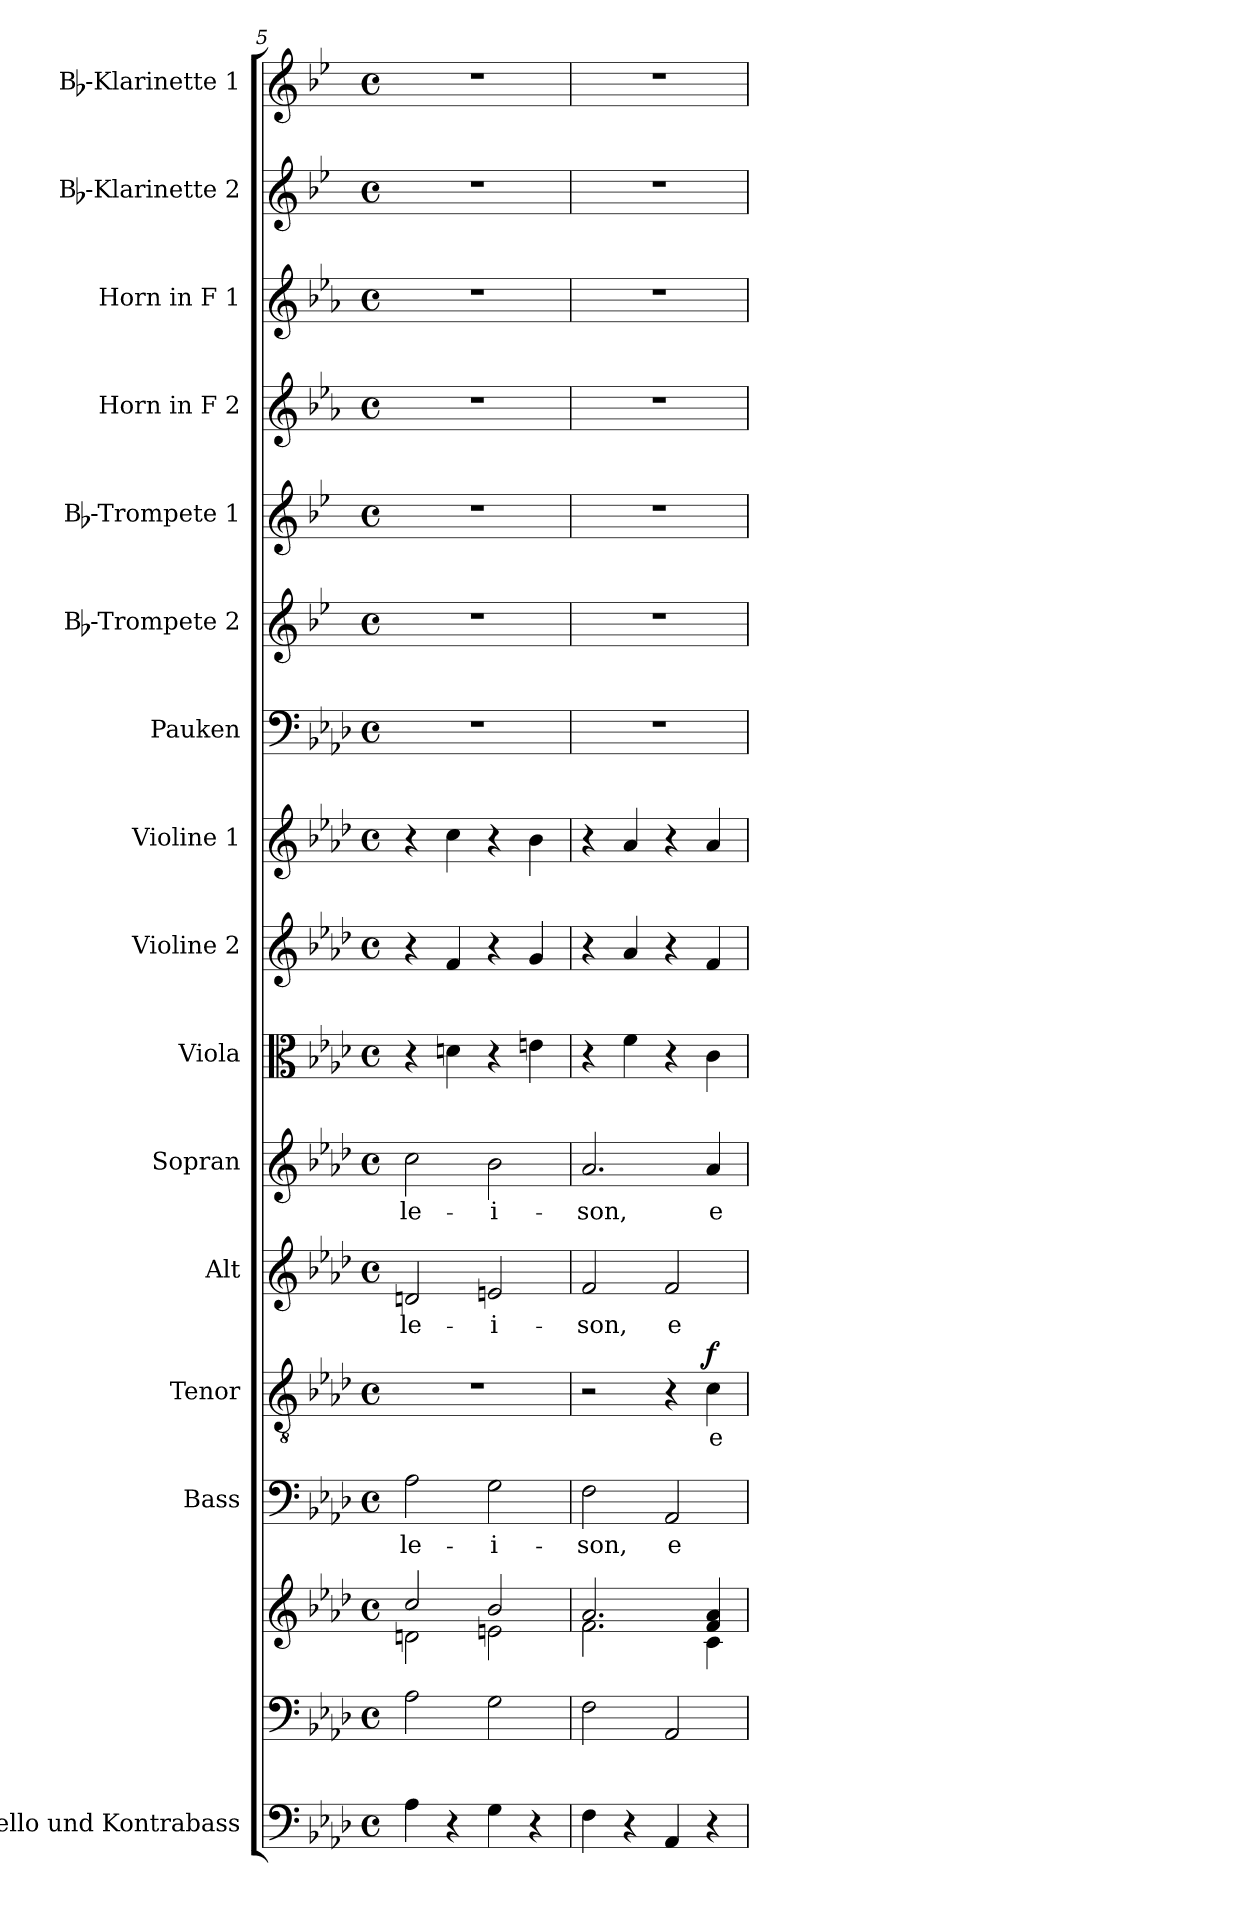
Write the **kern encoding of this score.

**kern	**kern	**kern	**kern	**text	**kern	**text	**dynam	**kern	**text	**kern	**text	**kern	**kern	**kern	**kern	**kern	**kern	**kern	**kern	**kern	**kern
*part16	*part15	*part15	*part14	*part14	*part13	*part13	*part13	*part12	*part12	*part11	*part11	*part10	*part9	*part8	*part7	*part6	*part5	*part4	*part3	*part2	*part1
*staff17	*staff16	*staff15	*staff14	*staff14	*staff13	*staff13	*staff13	*staff12	*staff12	*staff11	*staff11	*staff10	*staff9	*staff8	*staff7	*staff6	*staff5	*staff4	*staff3	*staff2	*staff1
*I"Cello und Kontrabass	*	*	*I"Bass	*	*I"Tenor	*	*	*I"Alt	*	*I"Sopran	*	*I"Viola	*I"Violine 2	*I"Violine 1	*I"Pauken	*I"Bb-Trompete 2	*I"Bb-Trompete 1	*I"Horn in F 2	*I"Horn in F 1	*I"Bb-Klarinette 2	*I"Bb-Klarinette 1
*I'Kb.	*	*	*I'B.	*	*I'T.	*	*	*I'A.	*	*I'S.	*	*I'Vla.	*I'Vl. 2	*I'Vl. 1	*I'Pk.	*I'Bb Trp. 2	*I'Bb Trp. 1	*	*	*I'Bb Kl. 2	*I'Bb Kl. 1
*clefF4	*clefF4	*clefG2	*clefF4	*	*clefGv2	*	*	*clefG2	*	*clefG2	*	*clefC3	*clefG2	*clefG2	*clefF4	*clefG2	*clefG2	*clefG2	*clefG2	*clefG2	*clefG2
*ITrd7c12	*	*	*	*	*	*	*	*	*	*	*	*	*	*	*	*ITrd1c2	*ITrd1c2	*ITrd4c7	*ITrd4c7	*ITrd1c2	*ITrd1c2
*k[b-e-a-d-]	*k[b-e-a-d-]	*k[b-e-a-d-]	*k[b-e-a-d-]	*	*k[b-e-a-d-]	*	*	*k[b-e-a-d-]	*	*k[b-e-a-d-]	*	*k[b-e-a-d-]	*k[b-e-a-d-]	*k[b-e-a-d-]	*k[b-e-a-d-]	*k[b-e-a-d-]	*k[b-e-a-d-]	*k[b-e-a-d-]	*k[b-e-a-d-]	*k[b-e-a-d-]	*k[b-e-a-d-]
*A-:	*A-:	*A-:	*A-:	*	*A-:	*	*	*A-:	*	*A-:	*	*A-:	*A-:	*A-:	*A-:	*A-:	*A-:	*A-:	*A-:	*A-:	*A-:
*M4/4	*M4/4	*M4/4	*M4/4	*	*M4/4	*	*	*M4/4	*	*M4/4	*	*M4/4	*M4/4	*M4/4	*M4/4	*M4/4	*M4/4	*M4/4	*M4/4	*M4/4	*M4/4
*met(c)	*met(c)	*met(c)	*met(c)	*	*met(c)	*	*	*met(c)	*	*met(c)	*	*met(c)	*met(c)	*met(c)	*met(c)	*met(c)	*met(c)	*met(c)	*met(c)	*met(c)	*met(c)
=5	=5	=5	=5	=5	=5	=5	=5	=5	=5	=5	=5	=5	=5	=5	=5	=5	=5	=5	=5	=5	=5
*	*	*^	*	*	*	*	*	*	*	*	*	*	*	*	*	*	*	*	*	*	*
!	!	!	!	!	!LO:LY:b	!	!	!	!	!LO:LY:b	!	!LO:LY:b	!	!	!	!	!	!	!	!	!	!
4AA-\	2A-\	2cc/	2dn\	2A-\	-le-	1r	.	.	2dn/	-le-	2cc\	-le-	4r	4r	4r	1r	1r	1r	1r	1r	1r	1r
4r	.	.	.	.	.	.	.	.	.	.	.	.	4dn\	4f/	4cc\	.	.	.	.	.	.	.
!	!	!	!	!	!LO:LY:b	!	!	!	!	!LO:LY:b	!	!LO:LY:b	!	!	!	!	!	!	!	!	!	!
4GG\	2G\	2b-/	2en\	2G\	-i-	.	.	.	2en/	-i-	2b-\	-i-	4r	4r	4r	.	.	.	.	.	.	.
4r	.	.	.	.	.	.	.	.	.	.	.	.	4en\	4g/	4b-\	.	.	.	.	.	.	.
=6	=6	=6	=6	=6	=6	=6	=6	=6	=6	=6	=6	=6	=6	=6	=6	=6	=6	=6	=6	=6	=6	=6
!	!	!	!	!	!LO:LY:b	!	!	!	!	!LO:LY:b	!	!LO:LY:b	!	!	!	!	!	!	!	!	!	!
4FF\	2F\	2.a-/	2.f\	2F\	-son,	2r	.	.	2f/	-son,	2.a-/	-son,	4r	4r	4r	1r	1r	1r	1r	1r	1r	1r
4r	.	.	.	.	.	.	.	.	.	.	.	.	4f\	4a-/	4a-/	.	.	.	.	.	.	.
!	!	!	!	!	!LO:LY:b	!	!	!	!	!LO:LY:b	!	!	!	!	!	!	!	!	!	!	!	!
4AAA-/	2AA-/	.	.	2AA-/	e-	4r	.	.	2f/	e-	.	.	4r	4r	4r	.	.	.	.	.	.	.
!	!	!	!	!	!	!	!LO:LY:b	!LO:DY:a	!	!	!	!LO:LY:b	!	!	!	!	!	!	!	!	!	!
4r	.	4f/ 4a-/	4c\	.	.	4c\	e-	f	.	.	4a-/	e-	4c\	4f/	4a-/	.	.	.	.	.	.	.
*	*	*v	*v	*	*	*	*	*	*	*	*	*	*	*	*	*	*	*	*	*	*	*
=	=	=	=	=	=	=	=	=	=	=	=	=	=	=	=	=	=	=	=	=	=
*-	*-	*-	*-	*-	*-	*-	*-	*-	*-	*-	*-	*-	*-	*-	*-	*-	*-	*-	*-	*-	*-
